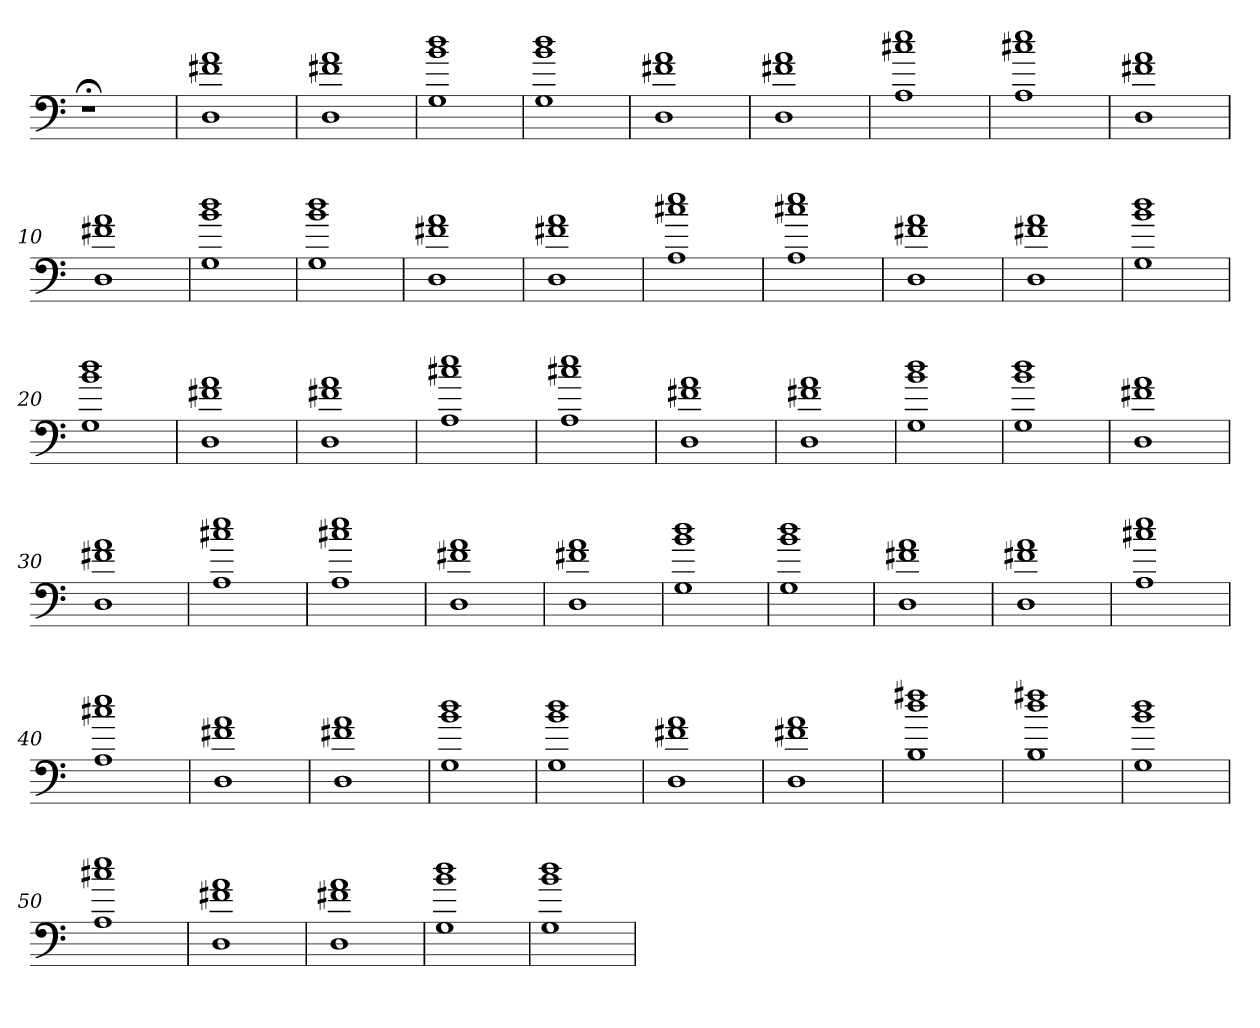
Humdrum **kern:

**kern
*part1
*staff1
=
1r;<
=1
1D 1f#X 1a
=2
1D 1f#X 1a
=3
1G 1b 1dd
=4
1G 1b 1dd
=5
1D 1f#X 1a
=6
1D 1f#X 1a
=7
1A 1cc#X 1ee
=8
1A 1cc#X 1ee
=9
1D 1f#X 1a
=10
1D 1f#X 1a
=11
1G 1b 1dd
=12
1G 1b 1dd
=13
1D 1f#X 1a
=14
1D 1f#X 1a
=15
1A 1cc#X 1ee
=16
1A 1cc#X 1ee
=17
1D 1f#X 1a
=18
1D 1f#X 1a
=19
1G 1b 1dd
=20
1G 1b 1dd
=21
1D 1f#X 1a
=22
1D 1f#X 1a
=23
1A 1cc#X 1ee
=24
1A 1cc#X 1ee
=25
1D 1f#X 1a
=26
1D 1f#X 1a
=27
1G 1b 1dd
=28
1G 1b 1dd
=29
1D 1f#X 1a
=30
1D 1f#X 1a
=31
1A 1cc#X 1ee
=32
1A 1cc#X 1ee
=33
1D 1f#X 1a
=34
1D 1f#X 1a
=35
1G 1b 1dd
=36
1G 1b 1dd
=37
1D 1f#X 1a
=38
1D 1f#X 1a
=39
1A 1cc#X 1ee
=40
1A 1cc#X 1ee
=41
1D 1f#X 1a
=42
1D 1f#X 1a
=43
1G 1b 1dd
=44
1G 1b 1dd
=45
1D 1f#X 1a
=46
1D 1f#X 1a
=47
1B 1dd 1ff#X
=48
1B 1dd 1ff#X
=49
1G 1b 1dd
=50
1A 1cc#X 1ee
=51
1D 1f#X 1a
=52
1D 1f#X 1a
=53
1G 1b 1dd
=54
1G 1b 1dd
=
*-
